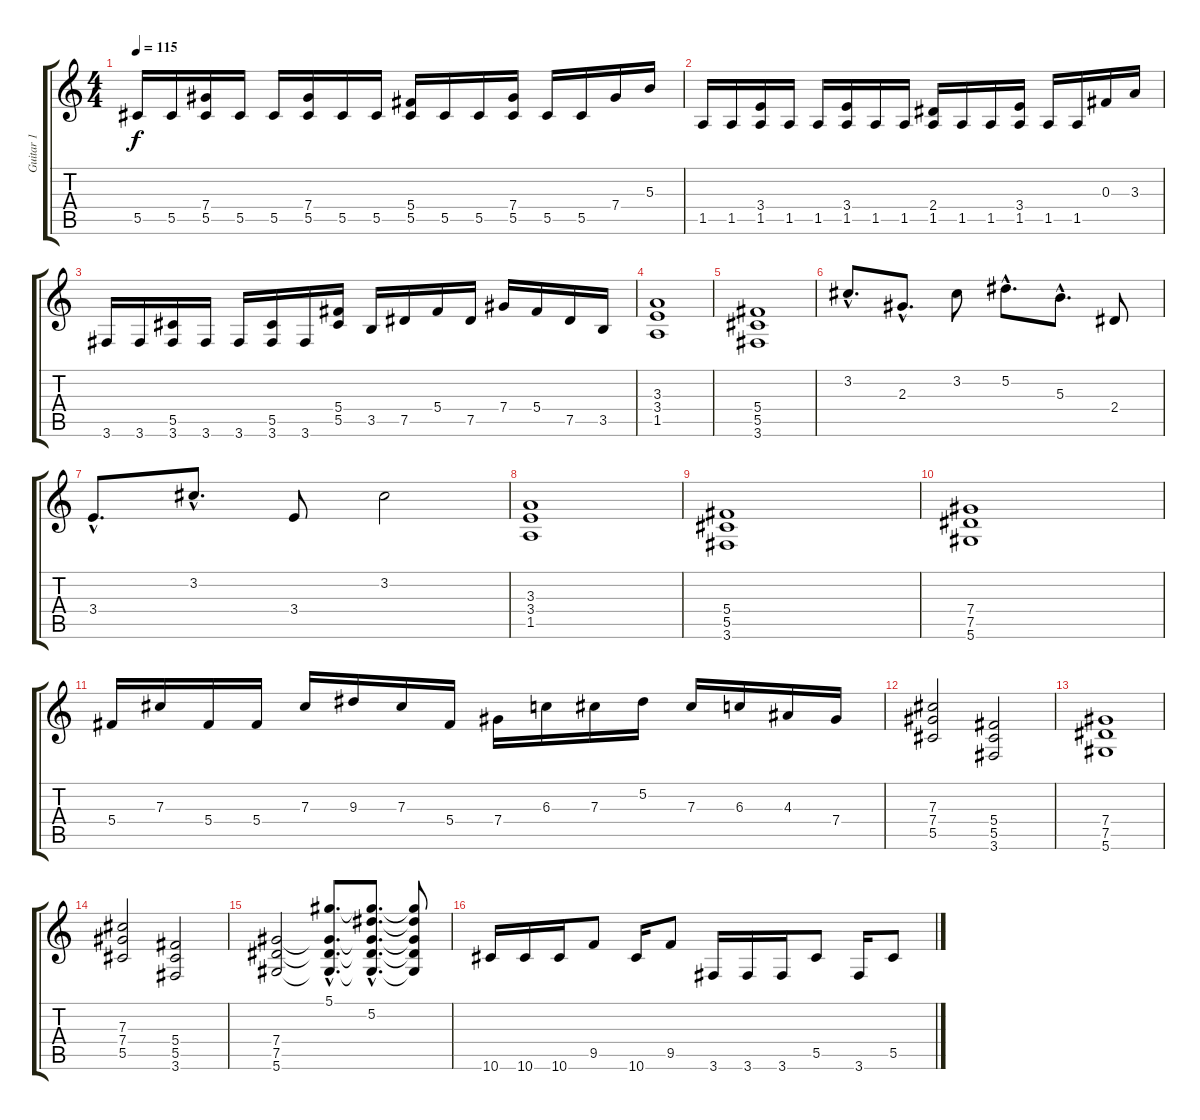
\track ("Guitar 1" "Guitar 1") {instrument distortionguitar}
\staff {score tabs}
\tuning (Eb4 Bb3 Gb3 Db3 Ab2 Eb2) {hide}
\ts (4 4)
\tempo 115
\clef g2
\ks c
5.5.16{dy f} 5.5.16 (7.4 5.5).16 5.5.16 5.5.16 (7.4 5.5).16 5.5.16 5.5.16 (5.4 5.5).16 5.5.16 5.5.16 (7.4 5.5).16 5.5.16 5.5.16 7.4.16 5.3.16 |
1.5.16 1.5.16 (3.4 1.5).16 1.5.16 1.5.16 (3.4 1.5).16 1.5.16 1.5.16 (2.4 1.5).16 1.5.16 1.5.16 (3.4 1.5).16 1.5.16 1.5.16 0.3.16 3.3.16 |
3.6.16 3.6.16 (5.5 3.6).16 3.6.16 3.6.16 (5.5 3.6).16 3.6.16 (5.4 5.5).16 3.5.16 7.5.16 5.4.16 7.5.16 7.4.16 5.4.16 7.5.16 3.5.16 |
(3.3 3.4 1.5).1 |
(5.4 5.5 3.6).1 |
3.2{hac}.8{d} 2.3{hac}.8{d} 3.2.8 5.2{hac}.8{d} 5.3{hac}.8{d} 2.4.8 |
3.4{hac}.8{d} 3.2{hac}.8{d} 3.4.8 3.2.2 |
(3.3 3.4 1.5).1 |
(5.4 5.5 3.6).1 |
(7.4 7.5 5.6).1 |
5.4.16 7.3.16 5.4.16 5.4.16 7.3.16 9.3.16 7.3.16 5.4.16 7.4.16 6.3.16 7.3.16 5.2.16 7.3.16 6.3.16 4.3.16 7.4.16 |
(7.3 7.4 5.5).2 (5.4 5.5 3.6).2 |
(7.4 7.5 5.6).1 |
(7.3 7.4 5.5).2 (5.4 5.5 3.6).2 |
(7.4 7.5 5.6).2 (5.1{hac} 7.4{hac t} 7.5{hac t} 5.6{hac t}).8{d} (5.1{hac t} 5.2{hac} 7.4{hac t} 7.5{hac t} 5.6{hac t}).8{d} (5.1{t} 5.2{t} 7.4{t} 7.5{t} 5.6{t}).8 |
10.6.16 10.6.16 10.6.16 9.5.8 10.6.16 9.5.8 3.6.16 3.6.16 3.6.16 5.5.8 3.6.16 5.5.8
